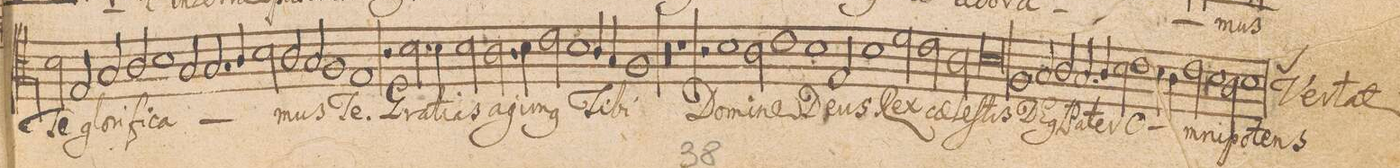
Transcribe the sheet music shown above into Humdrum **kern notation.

**kern	**text
*I"TENOR.	*
*clefC3	*
*k[]	*
*met(C|)	*
*M2/1	*
2d\	Te
2G/	glo-
2B/	-ri-
2c/	-fi-
=18-	=18-
1d	-ca-
2B/	.
2.B/	.
=19-	=19-
4c/	.
2d\	.
2c/	.
2B/	.
=20-	=20-
1A	-mus
1G	Te.
=21-	=21-
2r	.
2.d\	Gra-
4d\	-ti-
2d\	-as
=22-	=22-
2.c\	a-
4d\	-gi-
2e\	-m(us)
1d	Ti-
=23-	=23-
4c/	.
4B/	.
1A	-bi
=24-	=24-
00r	.
=25-	=25-
=26-	=26-
1r	.
2r	.
1d	Do-
=27-	=27-
2c\	-mi-
1e	-ne
=28-	=28-
1d	De-
2G/	-us
1d	Rex
=29-	=29-
2f\	coe-
2e\	-le-
2c\	.
=30-	=30-
0d	-ſtis
=31-	=31-
1A	DE-
2B/	-(us)
2c/	.
=32-	=32-
2.B/	Pa-
4c/	.
2d\	-ter
1e	O-
=33-	=33-
4d\	.
4c\	.
2e\	.
1d	-mni-
=34-	=34-
2c\	-po-
1d	-tens
*custos:f	*
=35-	=35-
*-	*-
